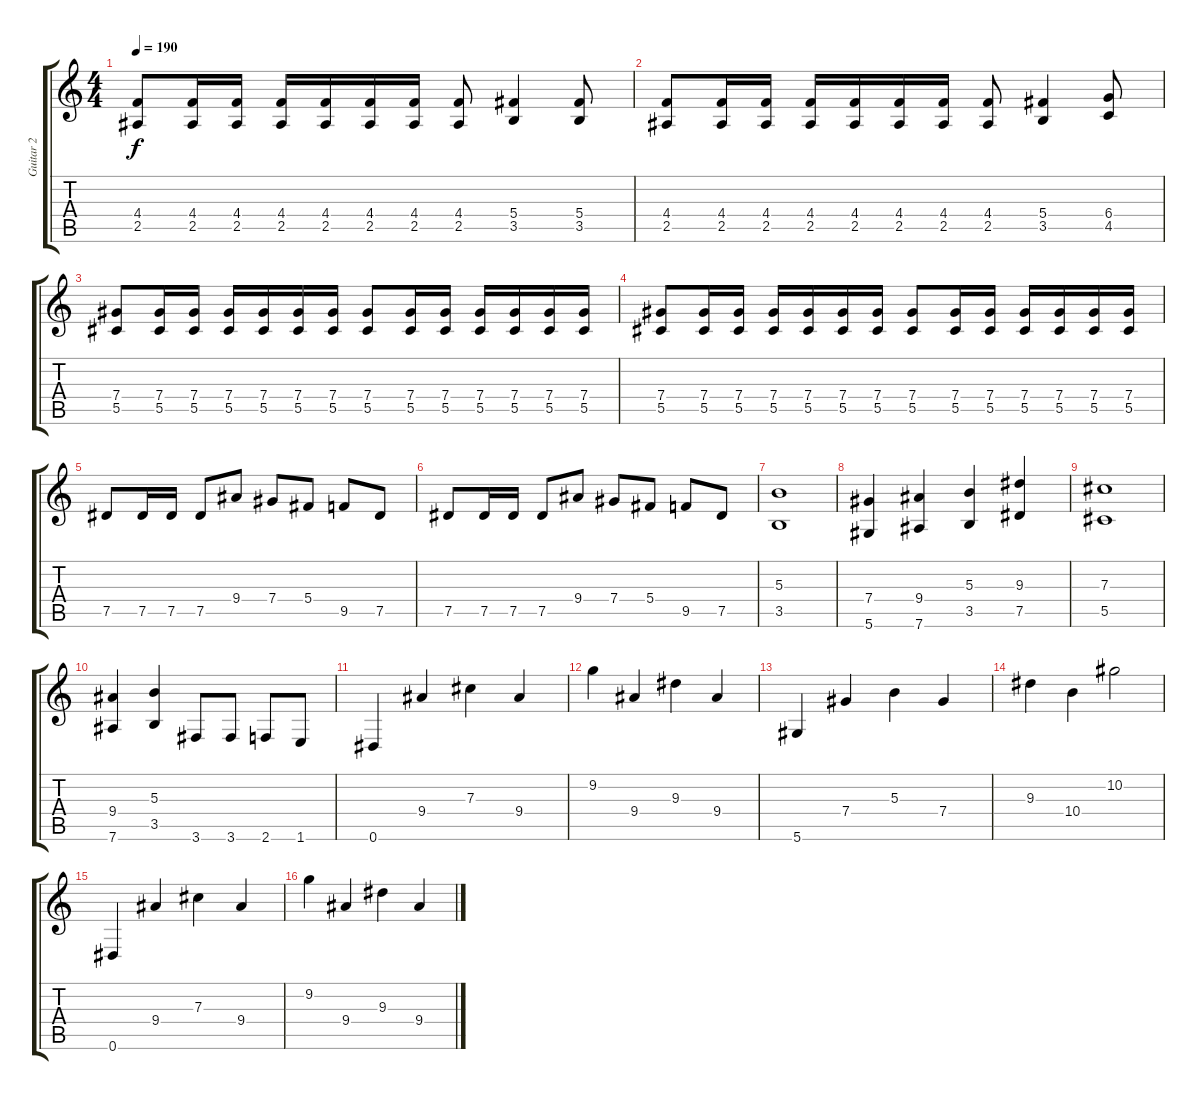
\track ("Guitar 2" "Guitar 2") {instrument distortionguitar}
\staff {score tabs}
\tuning (Eb4 Bb3 Gb3 Db3 Ab2 Eb2) {hide}
\ts (4 4)
\tempo 190
\clef g2
\ks c
(4.4 2.5).8{dy f} (4.4 2.5).16 (4.4 2.5).16 (4.4 2.5).16 (4.4 2.5).16 (4.4 2.5).16 (4.4 2.5).16 (4.4 2.5).8 (5.4 3.5).4 (5.4 3.5).8 |
(4.4 2.5).8 (4.4 2.5).16 (4.4 2.5).16 (4.4 2.5).16 (4.4 2.5).16 (4.4 2.5).16 (4.4 2.5).16 (4.4 2.5).8 (5.4 3.5).4 (6.4 4.5).8 |
(7.4 5.5).8 (7.4 5.5).16 (7.4 5.5).16 (7.4 5.5).16 (7.4 5.5).16 (7.4 5.5).16 (7.4 5.5).16 (7.4 5.5).8 (7.4 5.5).16 (7.4 5.5).16 (7.4 5.5).16 (7.4 5.5).16 (7.4 5.5).16 (7.4 5.5).16 |
(7.4 5.5).8 (7.4 5.5).16 (7.4 5.5).16 (7.4 5.5).16 (7.4 5.5).16 (7.4 5.5).16 (7.4 5.5).16 (7.4 5.5).8 (7.4 5.5).16 (7.4 5.5).16 (7.4 5.5).16 (7.4 5.5).16 (7.4 5.5).16 (7.4 5.5).16 |
7.5.8 7.5.16 7.5.16 7.5.8 9.4.8 7.4.8 5.4.8 9.5.8 7.5.8 |
7.5.8 7.5.16 7.5.16 7.5.8 9.4.8 7.4.8 5.4.8 9.5.8 7.5.8 |
(5.3 3.5).1 |
(7.4 5.6).4 (9.4 7.6).4 (5.3 3.5).4 (9.3 7.5).4 |
(7.3 5.5).1 |
(9.4 7.6).4 (5.3 3.5).4 3.6.8 3.6.8 2.6.8 1.6.8 |
0.6.4 9.4.4 7.3.4 9.4.4 |
9.2.4 9.4.4 9.3.4 9.4.4 |
5.6.4 7.4.4 5.3.4 7.4.4 |
9.3.4 10.4.4 10.2.2 |
0.6.4 9.4.4 7.3.4 9.4.4 |
9.2.4 9.4.4 9.3.4 9.4.4
